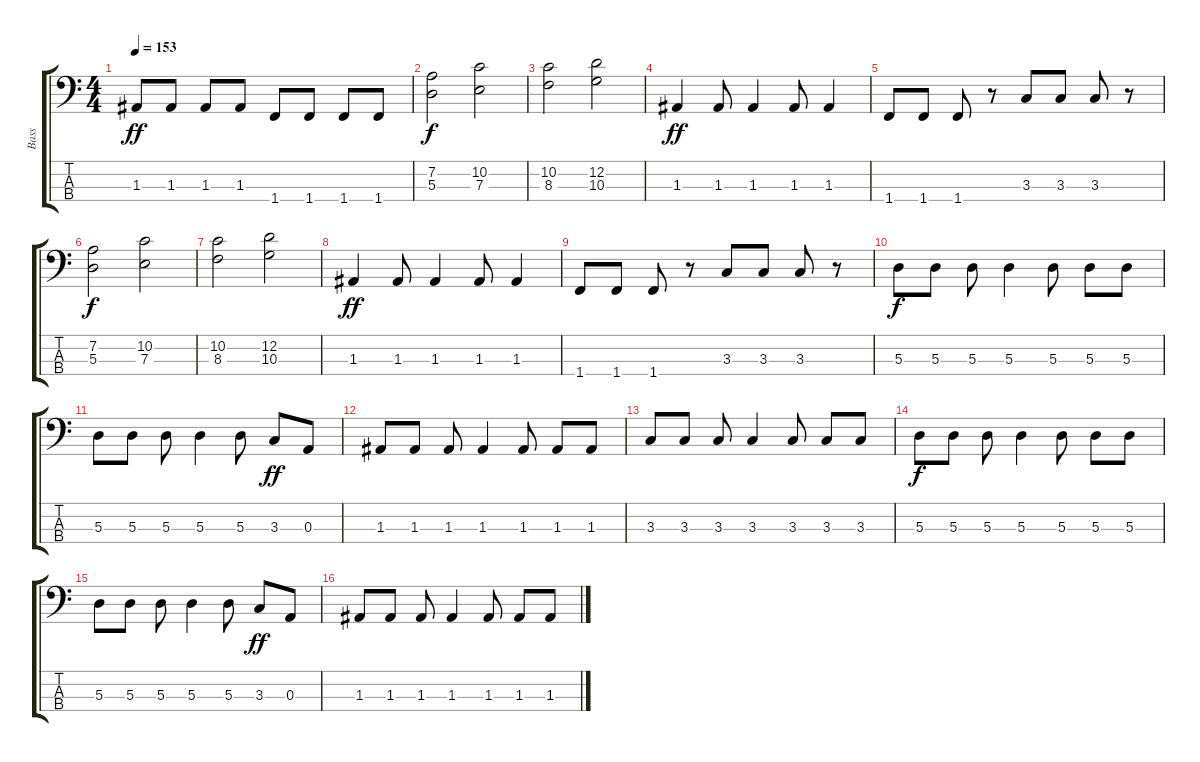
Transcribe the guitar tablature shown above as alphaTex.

\track ("Bass" "Bass") {instrument electricbassfinger}
\staff {score tabs}
\tuning (G2 D2 A1 E1) {hide}
\ts (4 4)
\tempo 153
\clef f4
\ks c
1.3.8{dy ff} 1.3.8 1.3.8 1.3.8 1.4.8 1.4.8 1.4.8 1.4.8 |
(7.2 5.3).2{dy f} (10.2 7.3).2 |
(10.2 8.3).2 (12.2 10.3).2 |
1.3.4{dy ff} 1.3.8 1.3.4 1.3.8 1.3.4 |
1.4.8 1.4.8 1.4.8 r.8 3.3.8 3.3.8 3.3.8 r.8 |
(7.2 5.3).2{dy f} (10.2 7.3).2 |
(10.2 8.3).2 (12.2 10.3).2 |
1.3.4{dy ff} 1.3.8 1.3.4 1.3.8 1.3.4 |
1.4.8 1.4.8 1.4.8 r.8 3.3.8 3.3.8 3.3.8 r.8 |
5.3.8{dy f} 5.3.8 5.3.8 5.3.4 5.3.8 5.3.8 5.3.8 |
5.3.8 5.3.8 5.3.8 5.3.4 5.3.8 3.3.8{dy ff} 0.3.8 |
1.3.8 1.3.8 1.3.8 1.3.4 1.3.8 1.3.8 1.3.8 |
3.3.8 3.3.8 3.3.8 3.3.4 3.3.8 3.3.8 3.3.8 |
5.3.8{dy f} 5.3.8 5.3.8 5.3.4 5.3.8 5.3.8 5.3.8 |
5.3.8 5.3.8 5.3.8 5.3.4 5.3.8 3.3.8{dy ff} 0.3.8 |
1.3.8 1.3.8 1.3.8 1.3.4 1.3.8 1.3.8 1.3.8
